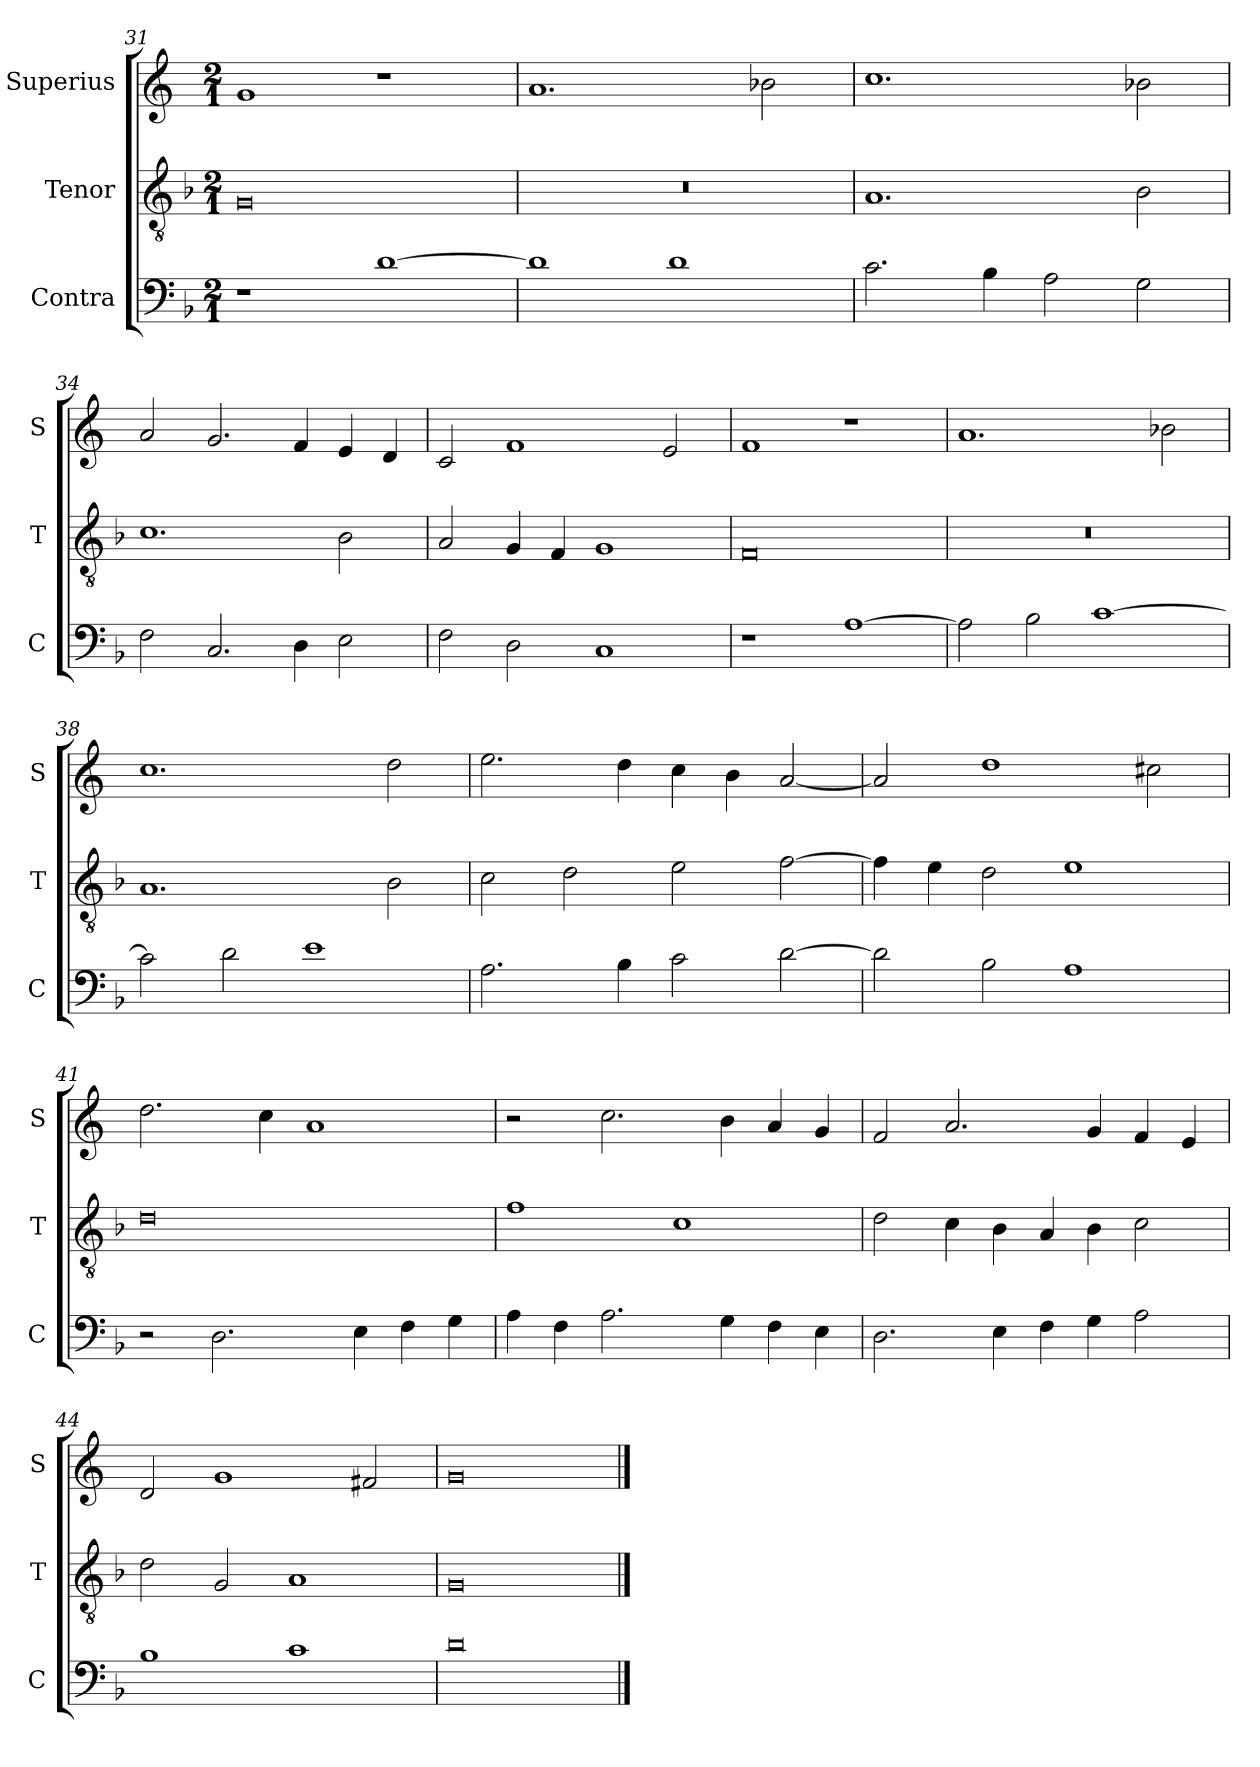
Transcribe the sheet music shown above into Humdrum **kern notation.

**kern	**kern	**kern
*part3	*part2	*part1
*staff3	*staff2	*staff1
*I"Contra	*I"Tenor	*I"Superius
*I'C	*I'T	*I'S
*clefF4	*clefGv2	*clefG2
*k[b-]	*k[b-]	*k[]
*M2/1	*M2/1	*M2/1
=31	=31	=31
1r	0G	1g
[1d	.	1r
=32	=32	=32
1d]	0r	1.a
1d	.	.
.	.	2b-X\
=33	=33	=33
2.c\	1.A	1.cc
4B-\	.	.
2A\	.	.
2G\	2B-\	2b-X\
=34	=34	=34
2F\	1.c	2a/
2.C/	.	2.g/
4D\	.	4f/
2E\	2B-\	4e/
.	.	4d/
=35	=35	=35
2F\	2A/	2c/
2D\	4G/	1f
.	4F/	.
1C	1G	.
.	.	2e/
=36	=36	=36
1r	0F	1f
[1A	.	1r
=37	=37	=37
2A\]	0r	1.a
2B-\	.	.
[1c	.	.
.	.	2b-X\
=38	=38	=38
2c\]	1.A	1.cc
2d\	.	.
1e	.	.
.	2B-\	2dd\
=39	=39	=39
2.A\	2c\	2.ee\
.	2d\	.
4B-\	.	4dd\
2c\	2e\	4cc\
.	.	4b\
[2d\	[2f\	[2a/
=40	=40	=40
2d\]	4f\]	2a/]
.	4e\	.
2B-\	2d\	1dd
1A	1e	.
.	.	2cc#X\
=41	=41	=41
2r	0d	2.dd\
2.D\	.	.
.	.	4cc\
.	.	1a
4E\	.	.
4F\	.	.
4G\	.	.
=42	=42	=42
4A\	1f	2r
4F\	.	.
2.A\	.	2.cc\
.	1c	.
4G\	.	4b\
4F\	.	4a/
4E\	.	4g/
=43	=43	=43
2.D\	2d\	2f/
.	4c\	2.a/
4E\	4B-\	.
4F\	4A/	.
4G\	4B-\	4g/
2A\	2c\	4f/
.	.	4e/
=44	=44	=44
1B-	2d\	2d/
.	2G/	1g
1c	1A	.
.	.	2f#X/
=45	=45	=45
0d	0G	0g
==	==	==
*-	*-	*-
